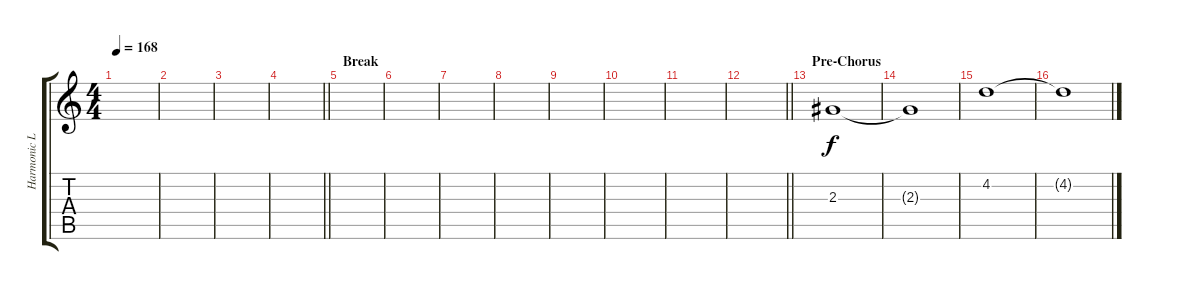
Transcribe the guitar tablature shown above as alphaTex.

\track ("Harmonic Lead Guitar" "Harmonic L") {instrument guitarharmonics}
\staff {score tabs}
\tuning (Eb4 Bb3 Gb3 Db3 Ab2 Db2) {hide}
\ts (4 4)
\tempo 168
\clef g2
\ks c
|
|
|
\barLineRight lightlight
|
\section ("" "Break")
|
|
|
|
|
|
|
\barLineRight lightlight
|
\section ("" "Pre-Chorus")
2.3.1 |
2.3{t}.1 |
4.2.1 |
4.2{t}.1
